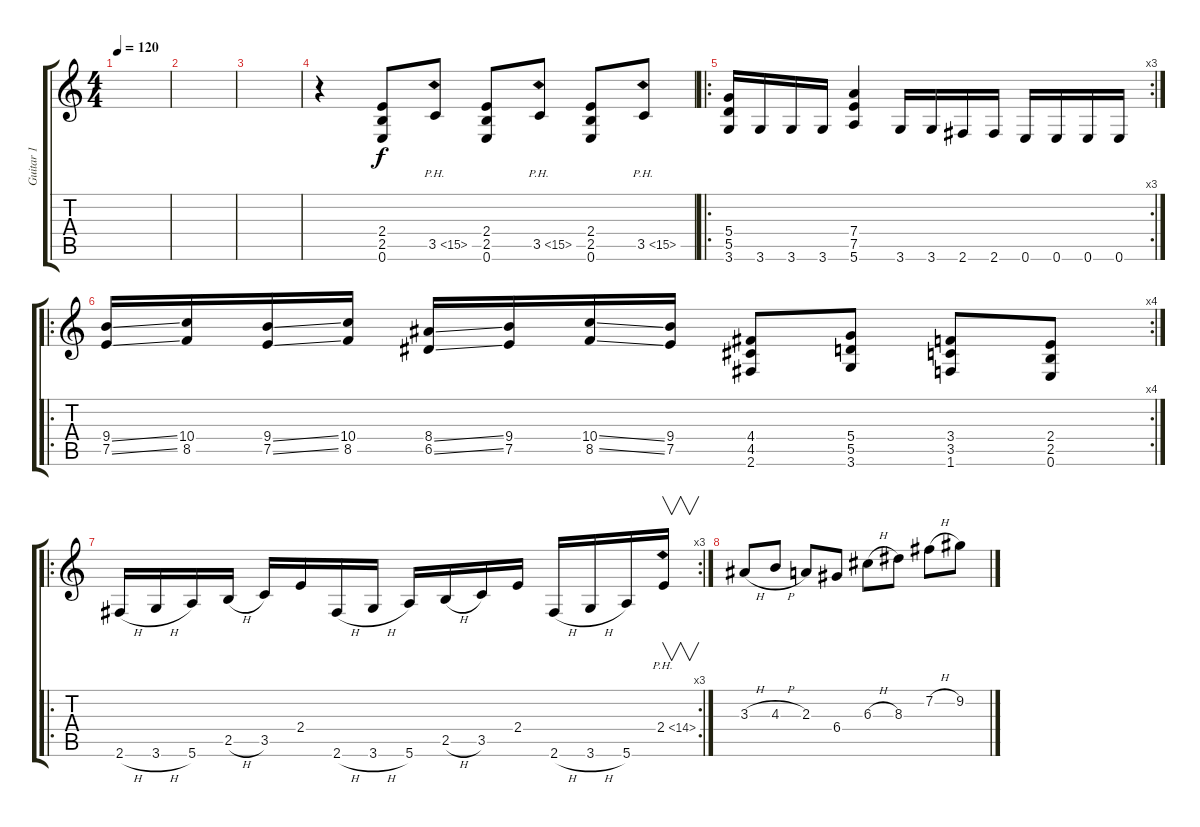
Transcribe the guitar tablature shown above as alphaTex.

\track ("Guitar 1" "Guitar 1") {instrument distortionguitar}
\staff {score tabs}
\tuning (E4 B3 G3 D3 A2 E2) {hide}
\ts (4 4)
\tempo 120
\clef g2
\ks c
|
|
|
r.4 (2.4 2.5 0.6).8 3.5{ph 12}.8 (2.4 2.5 0.6).8 3.5{ph 12}.8 (2.4 2.5 0.6).8 3.5{ph 12}.8 |
\ro
\rc 3
(5.4 5.5 3.6).16 3.6.16 3.6.16 3.6.16 (7.4 7.5 5.6).4 3.6.16 3.6.16 2.6.16 2.6.16 0.6.16 0.6.16 0.6.16 0.6.16 |
\ro
\rc 4
(9.4{ss} 7.5{ss}).16 (10.4 8.5).16 (9.4{ss} 7.5{ss}).16 (10.4 8.5).16 (8.4{ss} 6.5{ss}).16 (9.4 7.5).16 (10.4{ss} 8.5{ss}).16 (9.4 7.5).16 (4.4 4.5 2.6).8 (5.4 5.5 3.6).8 (3.4 3.5 1.6).8 (2.4 2.5 0.6).8 |
\ro
\rc 3
2.6{h}.16 3.6{h}.16 5.6.16 2.5{h}.16 3.5.16 2.4.16 2.6{h}.16 3.6{h}.16 5.6.16 2.5{h}.16 3.5.16 2.4.16 2.6{h}.16 3.6{h}.16 5.6.16 2.4{ph 12}.16{v} |
3.3{h}.8 4.3{h}.8 2.3.8 6.4.8 6.3{h}.8 8.3.8 7.2{h}.8 9.2.8
